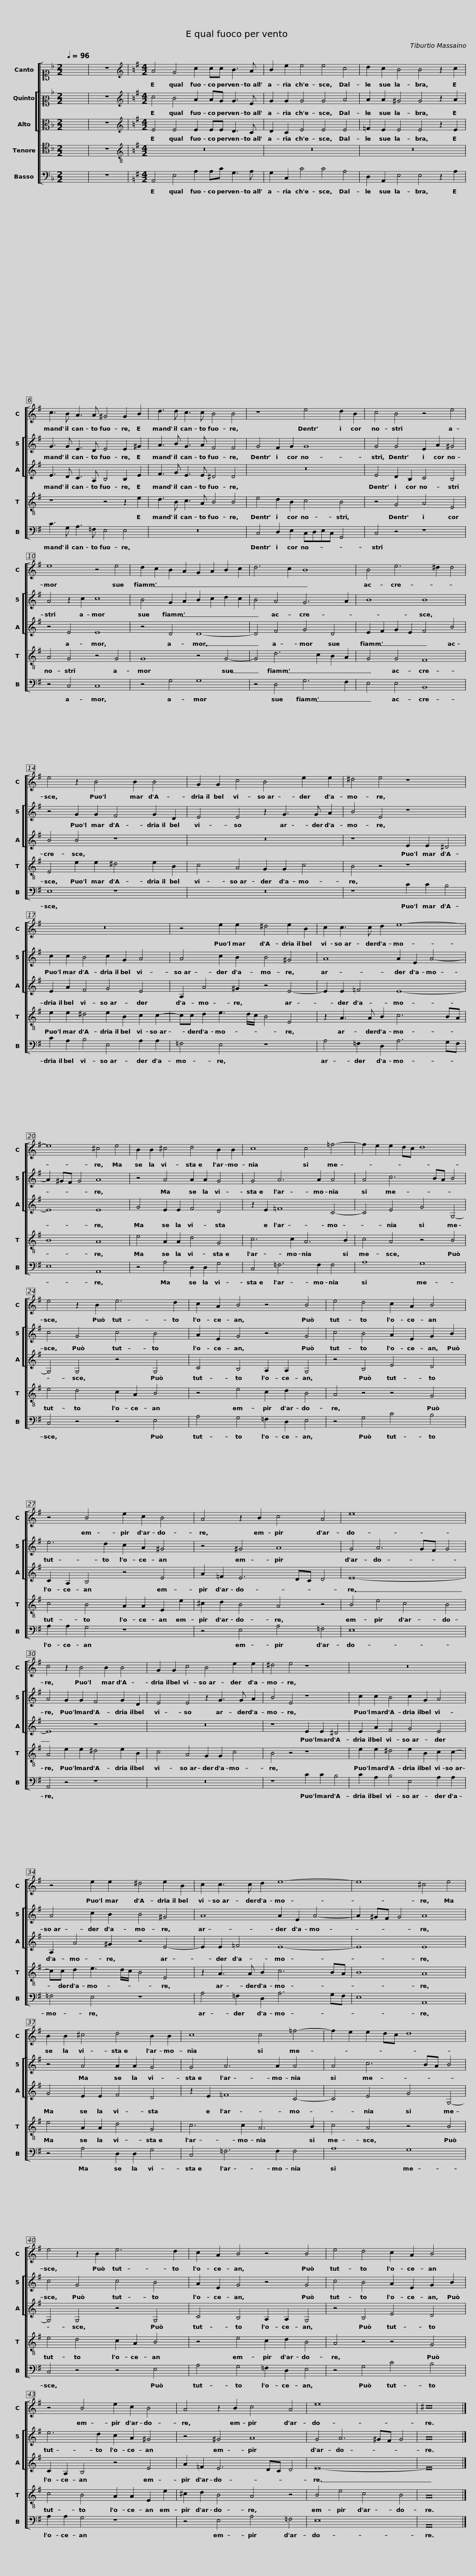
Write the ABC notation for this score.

X:1
%%score [ 1 [ 2 3 ] 4 5 ]
L:1/8
Q:1/4=96
M:2/2
I:linebreak $
K:F
V:1 alto1
V:2 alto2
V:3 alto
V:4 tenor
V:5 bass
V:1
 x8 | z8 |[K:G][M:4/2][K:treble] A4 G4 c2 cc B3 A | B2 e2 e4 e4 c4 | d2 c2 B4 B4 z2 c2 |$ %5
 c3 B A3 A ^G4 G2 B2 | d3 d c3 c B4 B4 | z8 e4 d2 B2 | c4 B4 z4 e4 |$ e8 z4 e4 | %10
 d2 c2 B2 A2 G2 A2 B2 c2 | d6 c2 B8 | B4 e6 ^d2 d4 |$ e4 z2 B4 B2 B4 | G2 G2 c4 B4 e2 e2 | %15
 ^d4 e4 z8 |$ z16 | z4 e2 e2 ^d4 e2 B2 | c2 c3 c d2 e8- |$ e8 ^c4 e4 | %20
 B2 B2 ^c4 d4 B2 B2 | c8 c4 =f4- | f2 e2 e2 dc d8 |$ e4 z2 B2 e6 d2 | c2 A2 B4 z4 B4 | %25
 e4 d4 c2 A2 B4 | z4 B4 e2 c2 B4 |$ A4 z2 B2 c4 A4 | e16 | c4 z2 B4 B2 B4 | %30
 G2 G2 c4 B4 e2 e2 |$ ^d4 e4 z8 | z16 | z4 e2 e2 ^d4 e2 B2 |$ c2 c3 c d2 e8- | %35
 e8 ^c4 e4 | B2 B2 ^c4 d4 B2 B2 | c8 c4 =f4- |$ f2 e2 e2 dc d8 | e4 z2 B2 e6 d2 | %40
 c2 A2 B4 z4 B4 | e4 d4 c2 A2 B4 |$ z4 B4 e2 c2 B4 | A4 z2 B2 c4 A4 | e16 | %45
 ^c16 |] %46
V:2
 x8 | z8 |[K:G][M:4/2][K:treble] c4 B4 A2 AG G3 E | G2 G2 G4 G4 A4 | A2 A2 ^G4 G4 z2 A2 |$ %5
 G3 G E3 D E4 E2 ^G2 | A3 B G3 A F4 F4 | G4 F2 G2 G8 | G4 G4 E2 A2 ^G4 |$ A4 z2 c2 c8 | %10
 B4 G2 A2 B2 c2 d2 c2 | B4 A4 G6 A2 | B8 B8 |$ z4 G2 G2 F4 G2 D2 | E4 E4 z2 G3 G A2 | %15
 B4 E4 z8 |$ c2 c2 B4 c2 G2 A4 | A4 c2 B2 B4 ^G4 | A8 A2 E2 A4- |$ A2 ^GF G4 A8 | %20
 z4 A4 A2 A2 G4 | G4 A6 A2 A4 | A4 c6 BA B4 |$ c4 G4 c4 B4 | A2 E2 G4 z4 G4 | %25
 c4 B4 A2 E2 G2 B2 | e6 d2 c2 A2 ^G4 |$ z4 ^G4 A8 | G4 A6 GF G4 | A4 G2 G2 F4 G2 D2 | %30
 E4 E4 z2 G3 G A2 |$ B4 E4 z8 | c2 c2 B4 c2 G2 A4 | A4 c2 B2 B4 ^G4 |$ A8 A2 E2 A4- | %35
 A2 ^GF G4 A8 | z4 A4 A2 A2 G4 | G4 A6 A2 A4 |$ A4 c6 BA B4 | c4 G4 c4 B4 | %40
 A2 E2 G4 z4 G4 | c4 B4 A2 E2 G2 B2 |$ e6 d2 c2 A2 ^G4 | z4 ^G4 A8 | G4 A6 ^GF G4 | %45
 A16 |] %46
V:3
 x8 | z8 |[K:G][M:4/2][K:treble] E4 E4 E2 EE D3 C | D2 C2 E4 E4 E4 | =F2 E2 E4 E4 z2 E2 |$ %5
 E3 D C3 A, B,4 B,2 E2 | F3 G E3 E ^D4 D4 | z16 | E4 D2 B,2 C4 B,4 |$ z4 E4 E8 | %10
 z4 D4 D8- | D4 F4 G4 D4 | E2 F2 G2 E2 F4 B4 |$ B4 B4 z8 | z16 | %15
 z8 E2 E2 ^D4 |$ E2 A2 F4 G4 E4 | A,2 A4 ^G2 z4 E4- | E2 E2 =F4 E8- |$ E8 E8 | %20
 G4 E2 E2 F4 D4 | z2 E2 =F8 C4- | C4 E4 G4 G,4- |$ G,4 G,4 z4 G,4 | C4 B,4 A,2 A,2 G,4 | %25
 z4 B,4 E4 D4 | C2 A,2 B,4 z4 E4 |$ A2 =F2 E6 DC D4 | E16- | E8 z8 | %30
 z16 |$ z8 E2 E2 ^D4 | E2 A2 F4 G4 E4 | A,2 A4 ^G2 z4 E4- |$ E2 E2 =F4 E8- | %35
 E8 E8 | G4 E2 E2 F4 D4 | z2 E2 =F8 C4- |$ C4 E4 G4 G,4- | G,4 G,4 z4 G,4 | %40
 C4 B,4 A,2 A,2 G,4 | z4 B,4 E4 D4 |$ C2 A,2 B,4 z4 E4 | A2 =F2 E6 DC D4 | E16- | %45
 E16 |] %46
V:4
 x8 | z8 |[K:G][M:4/2][K:treble-8] z16 | z16 | z16 |$ %5
 z8 z4 z2 e2 | d3 B c3 A B4 B4 | e4 d2 B2 c4 B4 | z4 G4 A4 E4 |$ A4 G4 z4 G4 | %10
 G8 z4 G4- | G4 d6 c2 B2 A2 | G4 G4 F8 |$ E4 e2 e2 ^d4 e2 B2 | c4 A4 G2 G2 c4 | %15
 B4 z4 z8 |$ e2 e2 ^d4 e2 B2 c2 c2- | cc d2 e3 d/c/ B4 E4 | z2 A3 A B2 c6 BA |$ B8 A8 | %20
 e4 A2 A2 d4 G4 | c6 c2 A6 B2 | c4 A4 z4 B4 |$ e4 d4 c2 A2 B4 | z4 e4 c2 d2 B4 | %25
 A4 z4 z4 G4 | c4 B4 A2 A2 E2 e2 |$ ^c2 d2 B4 A4 z4 | B4 e4 c4 B4 | A4 e2 e2 ^d4 e2 B2 | %30
 c4 A4 G2 G2 c4 |$ B4 z4 z8 | e2 e2 ^d4 e2 B2 c2 c2- | cc d2 e3 d/c/ B4 E4 |$ z2 A3 A B2 c6 BA | %35
 B8 A8 | e4 A2 A2 d4 G4 | c6 c2 A6 B2 |$ c4 A4 z4 B4 | e4 d4 c2 A2 B4 | %40
 z4 e4 c2 d2 B4 | A4 z4 z4 G4 |$ c4 B4 A2 A2 E2 e2 | ^c2 d2 B4 A4 z4 | B4 e4 c4 B4 | %45
 A16 |] %46
V:5
 x8 | z8 |[K:G][M:4/2] A,,4 E,4 A,2 A,C G,3 A, | G,2 C,2 C4 C4 A,4 | D,2 A,,2 E,4 E,4 z2 A,2 |$ %5
 C3 G, A,3 =F, E,4 E,4 | z16 | C,4 D,2 E,2 C,D,E,C, G,,4 | C,4 z4 z8 |$ z4 C,4 C,8 | %10
 z4 G,4 G,8 | z4 D,4 G,6 F,2 | E,4 E,4 B,,8 |$ E,8 z8 | z16 | %15
 z8 C2 C2 B,4 |$ C2 A,2 B,4 E,4 A,2 A,2 | =F,4 E,4 z8 | A,4 =F,2 D,2 A,6 G,F, |$ E,8 A,,8 | %20
 z4 A,4 D,2 D,2 G,4 | C,4 =F,6 F,2 F,4 | A,8 G,8 |$ C,4 z4 z4 E,4 | A,4 G,4 =F,2 D,2 E,4 | %25
 z4 G,4 C4 B,4 | A,2 A,2 G,4 z8 |$ z4 E,4 A,4 =F,4 | E,16 | A,,4 z4 z8 | %30
 z16 |$ z8 C2 C2 B,4 | C2 A,2 B,4 E,4 A,2 A,2 | =F,4 E,4 z8 |$ A,4 =F,2 D,2 A,6 G,F, | %35
 E,8 A,,8 | z4 A,4 D,2 D,2 G,4 | C,4 =F,6 F,2 F,4 |$ A,8 G,8 | C,4 z4 z4 E,4 | %40
 A,4 G,4 =F,2 D,2 E,4 | z4 G,4 C4 B,4 |$ A,2 A,2 G,4 z8 | z4 E,4 A,4 =F,4 | E,16 | %45
 A,,16 |] %46
